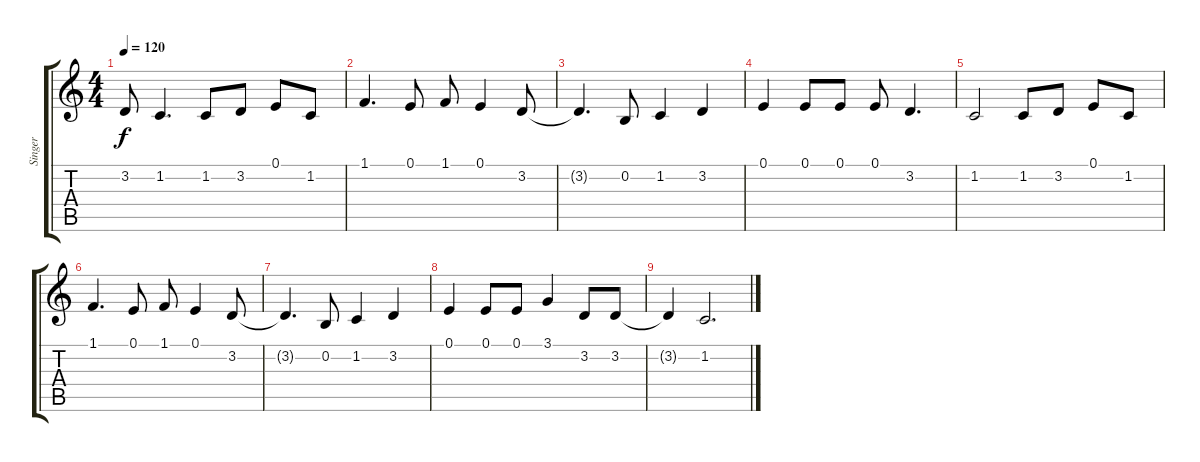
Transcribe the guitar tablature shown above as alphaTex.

\track ("Singer" "Singer") {instrument stringensemble1}
\staff {score tabs}
\tuning (E4 B3 G3 D3 A2 E2) {hide}
\ts (4 4)
\tempo 120
\clef g2
\ks c
3.2.8{dy f} 1.2.4{d} 1.2.8 3.2.8 0.1.8 1.2.8 |
1.1.4{d} 0.1.8 1.1.8 0.1.4 3.2.8 |
3.2{t}.4{d} 0.2.8 1.2.4 3.2.4 |
0.1.4 0.1.8 0.1.8 0.1.8 3.2.4{d} |
1.2.2 1.2.8 3.2.8 0.1.8 1.2.8 |
1.1.4{d} 0.1.8 1.1.8 0.1.4 3.2.8 |
3.2{t}.4{d} 0.2.8 1.2.4 3.2.4 |
0.1.4 0.1.8 0.1.8 3.1.4 3.2.8 3.2.8 |
3.2{t}.4 1.2.2{d}
